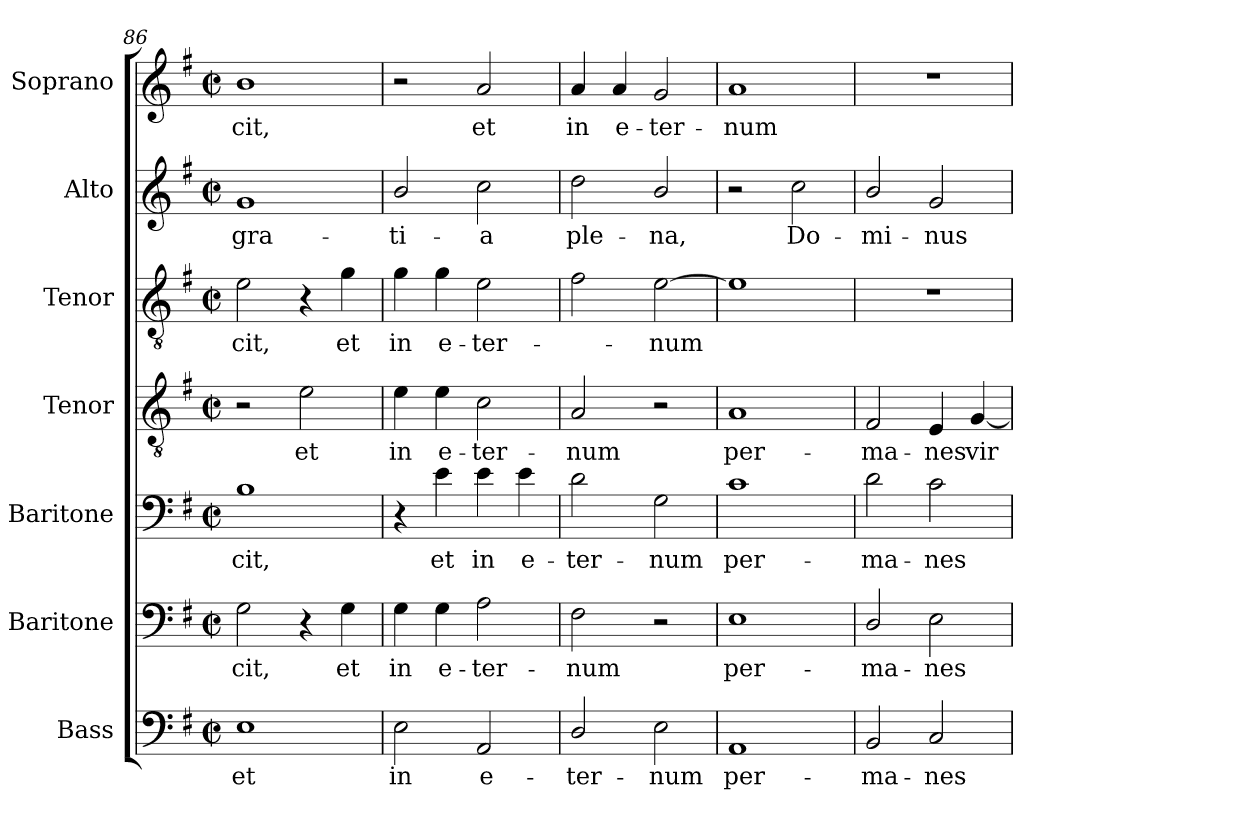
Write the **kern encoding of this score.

**kern	**text	**kern	**text	**kern	**text	**kern	**text	**kern	**text	**kern	**text	**kern	**text
*part7	*part7	*part6	*part6	*part5	*part5	*part4	*part4	*part3	*part3	*part2	*part2	*part1	*part1
*staff7	*staff7	*staff6	*staff6	*staff5	*staff5	*staff4	*staff4	*staff3	*staff3	*staff2	*staff2	*staff1	*staff1
*I"Bass	*	*I"Baritone	*	*I"Baritone	*	*I"Tenor	*	*I"Tenor	*	*I"Alto	*	*I"Soprano	*
*I'B.	*	*I'Bar.	*	*I'Bar.	*	*I'T.	*	*I'T.	*	*I'A.	*	*I'S.	*
*clefF4	*	*clefF4	*	*clefF4	*	*clefGv2	*	*clefGv2	*	*clefG2	*	*clefG2	*
*	*	*	*	*	*	*ITrd7c12	*	*ITrd7c12	*	*	*	*	*
*k[f#]	*	*k[f#]	*	*k[f#]	*	*k[f#]	*	*k[f#]	*	*k[f#]	*	*k[f#]	*
*G:	*	*G:	*	*G:	*	*G:	*	*G:	*	*G:	*	*G:	*
*M2/2	*	*M2/2	*	*M2/2	*	*M2/2	*	*M2/2	*	*M2/2	*	*M2/2	*
*met(c|)	*	*met(c|)	*	*met(c|)	*	*met(c|)	*	*met(c|)	*	*met(c|)	*	*met(c|)	*
=86	=86	=86	=86	=86	=86	=86	=86	=86	=86	=86	=86	=86	=86
!	!LO:LY:b:color=#000000	!	!	!	!	!	!	!	!	!	!	!	!
!	!	!	!LO:LY:b:color=#000000	!	!	!	!	!	!	!	!	!	!
!	!	!	!	!	!LO:LY:b:color=#000000	!	!	!	!	!	!	!	!
!	!	!	!	!	!	!	!	!	!LO:LY:b:color=#000000	!	!	!	!
!	!	!	!	!	!	!	!	!	!	!	!LO:LY:b:color=#000000	!	!
!	!	!	!	!	!	!	!	!	!	!	!	!	!LO:LY:b:color=#000000
1Ei	et	2Gi\	-cit,	1Bi	-cit,	2r	.	2Ei\	-cit,	1gi	gra-	1bi	-cit,
!	!	!	!	!	!	!	!LO:LY:b:color=#000000	!	!	!	!	!	!
.	.	4r	.	.	.	2Ei\	et	4r	.	.	.	.	.
!	!	!	!LO:LY:b:color=#000000	!	!	!	!	!	!	!	!	!	!
!	!	!	!	!	!	!	!	!	!LO:LY:b:color=#000000	!	!	!	!
.	.	4Gi\	et	.	.	.	.	4Gi\	et	.	.	.	.
!!LO:LB:g=z
=87	=87	=87	=87	=87	=87	=87	=87	=87	=87	=87	=87	=87	=87
!	!LO:LY:b:color=#000000	!	!	!	!	!	!	!	!	!	!	!	!
!	!	!	!LO:LY:b:color=#000000	!	!	!	!	!	!	!	!	!	!
!	!	!	!	!	!	!	!LO:LY:b:color=#000000	!	!	!	!	!	!
!	!	!	!	!	!	!	!	!	!LO:LY:b:color=#000000	!	!	!	!
!	!	!	!	!	!	!	!	!	!	!	!LO:LY:b:color=#000000	!	!
2Ei\	in	4Gi\	in	4r	.	4Ei\	in	4Gi\	in	2bi/	-ti-	2r	.
!	!	!	!LO:LY:b:color=#000000	!	!	!	!	!	!	!	!	!	!
!	!	!	!	!	!LO:LY:b:color=#000000	!	!	!	!	!	!	!	!
!	!	!	!	!	!	!	!LO:LY:b:color=#000000	!	!	!	!	!	!
!	!	!	!	!	!	!	!	!	!LO:LY:b:color=#000000	!	!	!	!
.	.	4Gi\	e-	4ei\	et	4Ei\	e-	4Gi\	e-	.	.	.	.
!	!LO:LY:b:color=#000000	!	!	!	!	!	!	!	!	!	!	!	!
!	!	!	!LO:LY:b:color=#000000	!	!	!	!	!	!	!	!	!	!
!	!	!	!	!	!LO:LY:b:color=#000000	!	!	!	!	!	!	!	!
!	!	!	!	!	!	!	!LO:LY:b:color=#000000	!	!	!	!	!	!
!	!	!	!	!	!	!	!	!	!LO:LY:b:color=#000000	!	!	!	!
!	!	!	!	!	!	!	!	!	!	!	!LO:LY:b:color=#000000	!	!
!	!	!	!	!	!	!	!	!	!	!	!	!	!LO:LY:b:color=#000000
2AAi/	e-	2Ai\	-ter-	4ei\	in	2Ci\	-ter-	2Ei\	-ter-	2cci\	-a	2ai/	et
!	!	!	!	!	!LO:LY:b:color=#000000	!	!	!	!	!	!	!	!
.	.	.	.	4ei\	e-	.	.	.	.	.	.	.	.
=88	=88	=88	=88	=88	=88	=88	=88	=88	=88	=88	=88	=88	=88
!	!LO:LY:b:color=#000000	!	!	!	!	!	!	!	!	!	!	!	!
!	!	!	!LO:LY:b:color=#000000	!	!	!	!	!	!	!	!	!	!
!	!	!	!	!	!LO:LY:b:color=#000000	!	!	!	!	!	!	!	!
!	!	!	!	!	!	!	!LO:LY:b:color=#000000	!	!	!	!	!	!
!	!	!	!	!	!	!	!	!	!	!	!LO:LY:b:color=#000000	!	!
!	!	!	!	!	!	!	!	!	!	!	!	!	!LO:LY:b:color=#000000
2Di/	-ter-	2F#i\	-num	2di\	-ter-	2AAi/	-num	2F#i\	.	2ddi\	ple-	4ai/	in
!	!	!	!	!	!	!	!	!	!	!	!	!	!LO:LY:b:color=#000000
.	.	.	.	.	.	.	.	.	.	.	.	4ai/	e-
!	!LO:LY:b:color=#000000	!	!	!	!	!	!	!	!	!	!	!	!
!	!	!	!	!	!LO:LY:b:color=#000000	!	!	!	!	!	!	!	!
!	!	!	!	!	!	!	!	!	!LO:LY:b:color=#000000	!	!	!	!
!	!	!	!	!	!	!	!	!	!	!	!LO:LY:b:color=#000000	!	!
!	!	!	!	!	!	!	!	!	!	!	!	!	!LO:LY:b:color=#000000
2Ei\	-num	2r	.	2Gi\	-num	2r	.	[2Ei\	-num	2bi/	-na,	2gi/	-ter-
=89	=89	=89	=89	=89	=89	=89	=89	=89	=89	=89	=89	=89	=89
!	!LO:LY:b:color=#000000	!	!	!	!	!	!	!	!	!	!	!	!
!	!	!	!LO:LY:b:color=#000000	!	!	!	!	!	!	!	!	!	!
!	!	!	!	!	!LO:LY:b:color=#000000	!	!	!	!	!	!	!	!
!	!	!	!	!	!	!	!LO:LY:b:color=#000000	!	!	!	!	!	!
!	!	!	!	!	!	!	!	!	!	!	!	!	!LO:LY:b:color=#000000
1AAi	per-	1Ei	per-	1ci	per-	1AAi	per-	1Ei]	.	2r	.	1ai	-num
!	!	!	!	!	!	!	!	!	!	!	!LO:LY:b:color=#000000	!	!
.	.	.	.	.	.	.	.	.	.	2cci\	Do-	.	.
=90	=90	=90	=90	=90	=90	=90	=90	=90	=90	=90	=90	=90	=90
!	!LO:LY:b:color=#000000	!	!	!	!	!	!	!	!	!	!	!	!
!	!	!	!LO:LY:b:color=#000000	!	!	!	!	!	!	!	!	!	!
!	!	!	!	!	!LO:LY:b:color=#000000	!	!	!	!	!	!	!	!
!	!	!	!	!	!	!	!LO:LY:b:color=#000000	!	!	!	!	!	!
!	!	!	!	!	!	!	!	!	!	!	!LO:LY:b:color=#000000	!	!
2BBi/	-ma-	2Di/	-ma-	2di\	-ma-	2FF#i/	-ma-	1r	.	2bi/	-mi-	1r	.
!	!LO:LY:b:color=#000000	!	!	!	!	!	!	!	!	!	!	!	!
!	!	!	!LO:LY:b:color=#000000	!	!	!	!	!	!	!	!	!	!
!	!	!	!	!	!LO:LY:b:color=#000000	!	!	!	!	!	!	!	!
!	!	!	!	!	!	!	!LO:LY:b:color=#000000	!	!	!	!	!	!
!	!	!	!	!	!	!	!	!	!	!	!LO:LY:b:color=#000000	!	!
2Ci/	-nes	2Ei\	-nes	2ci\	-nes	4EEi/	-nes	.	.	2gi/	-nus	.	.
!	!	!	!	!	!	!	!LO:LY:b:color=#000000	!	!	!	!	!	!
.	.	.	.	.	.	[4GGi/	vir-	.	.	.	.	.	.
=	=	=	=	=	=	=	=	=	=	=	=	=	=
*-	*-	*-	*-	*-	*-	*-	*-	*-	*-	*-	*-	*-	*-
